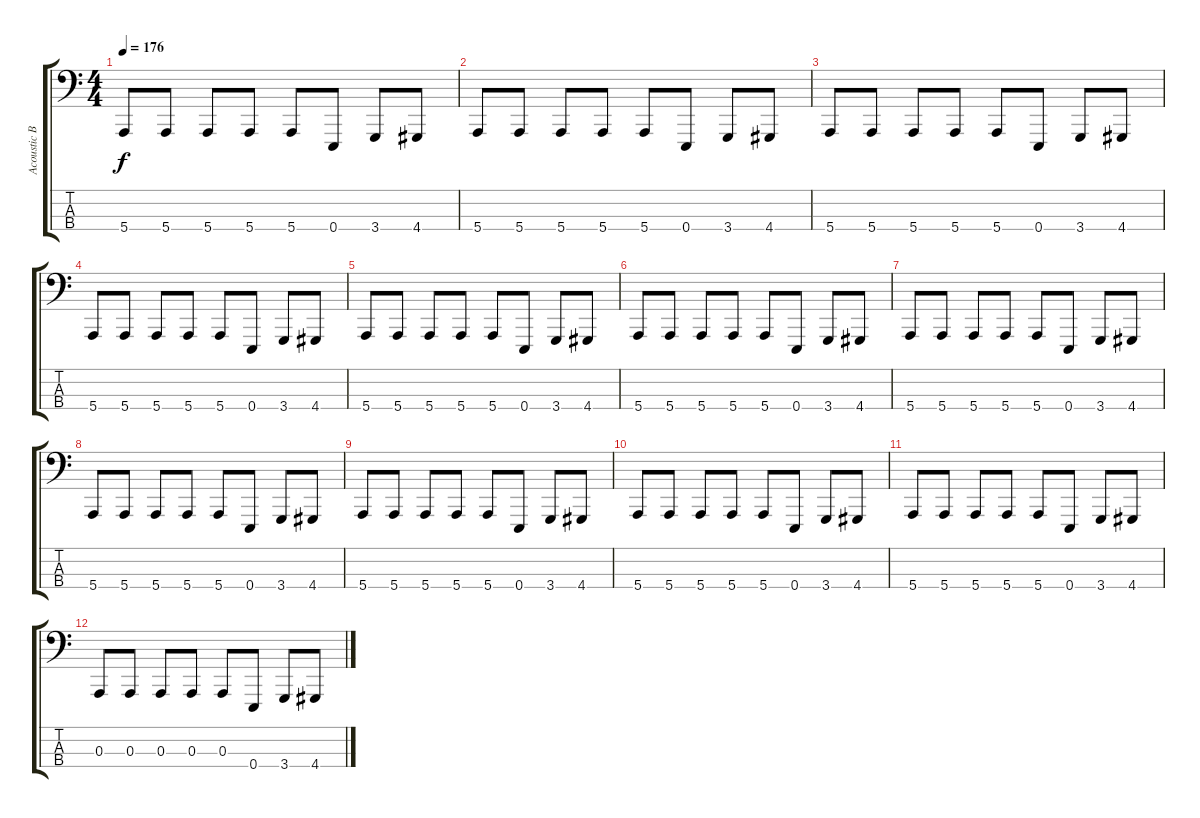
\track ("Acoustic Basses" "Acoustic B") {instrument acousticgrandpiano}
\staff {score tabs}
\tuning (G2 D2 A1 E1) {hide}
\ts (4 4)
\tempo 176
\clef f4
\ks c
5.4.8{dy f} 5.4.8 5.4.8 5.4.8 5.4.8 0.4.8 3.4.8 4.4.8 |
5.4.8 5.4.8 5.4.8 5.4.8 5.4.8 0.4.8 3.4.8 4.4.8 |
5.4.8 5.4.8 5.4.8 5.4.8 5.4.8 0.4.8 3.4.8 4.4.8 |
5.4.8 5.4.8 5.4.8 5.4.8 5.4.8 0.4.8 3.4.8 4.4.8 |
5.4.8 5.4.8 5.4.8 5.4.8 5.4.8 0.4.8 3.4.8 4.4.8 |
5.4.8 5.4.8 5.4.8 5.4.8 5.4.8 0.4.8 3.4.8 4.4.8 |
5.4.8 5.4.8 5.4.8 5.4.8 5.4.8 0.4.8 3.4.8 4.4.8 |
5.4.8 5.4.8 5.4.8 5.4.8 5.4.8 0.4.8 3.4.8 4.4.8 |
5.4.8 5.4.8 5.4.8 5.4.8 5.4.8 0.4.8 3.4.8 4.4.8 |
5.4.8 5.4.8 5.4.8 5.4.8 5.4.8 0.4.8 3.4.8 4.4.8 |
5.4.8 5.4.8 5.4.8 5.4.8 5.4.8 0.4.8 3.4.8 4.4.8 |
0.3.8 0.3.8 0.3.8 0.3.8 0.3.8 0.4.8 3.4.8 4.4.8
